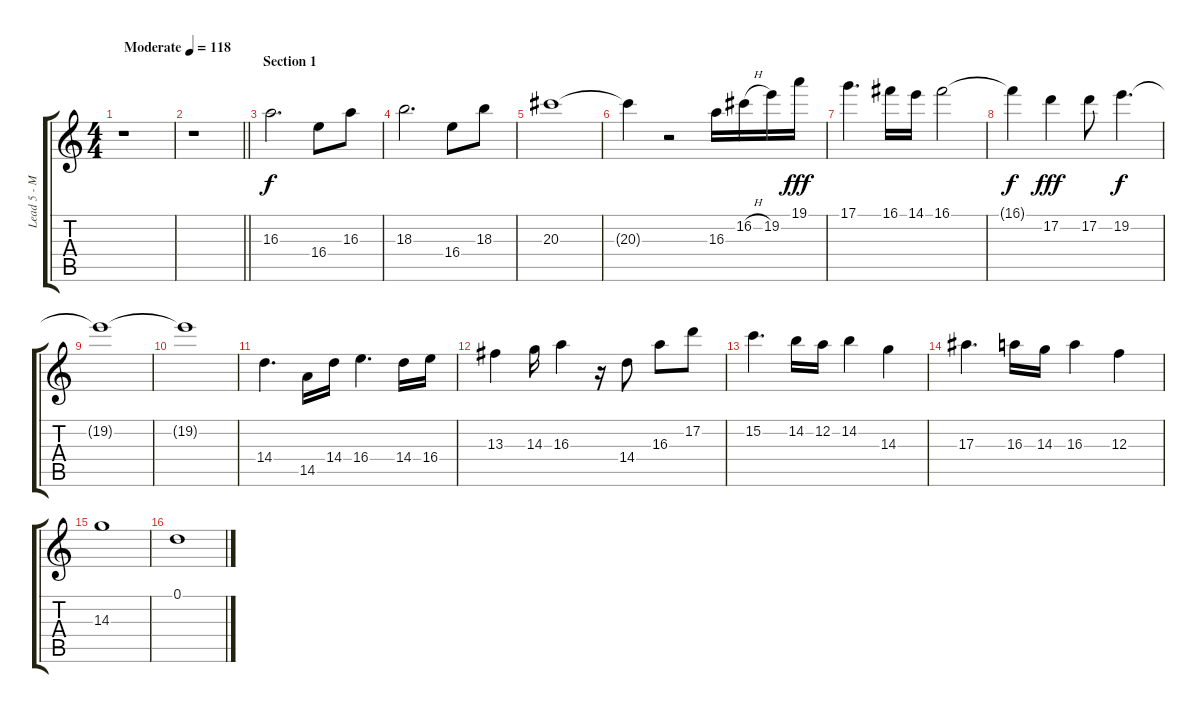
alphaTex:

\track ("Lead 5 - Main Lead" "Lead 5 - M") {instrument overdrivenguitar}
\staff {score tabs}
\tuning (D4 A3 F3 C3 G2 C2) {hide}
\ts (4 4)
\tempo (118 "Moderate")
\clef g2
\ks c
r.1{dy f instrument overdrivenguitar} |
\barLineRight lightlight
r.1 |
\section ("" "Section 1")
16.3.2{d} 16.4.8 16.3.8 |
18.3.2{d} 16.4.8 18.3.8 |
20.3.1 |
20.3{t}.4 r.2 16.3.16 16.2{h}.16 19.2.16 19.1.16{dy fff} |
17.1.4{d} 16.1.16 14.1.16 16.1.2 |
16.1{t}.4{dy f} 17.2.4{dy fff} 17.2.8 19.2.4{d dy f} |
19.2{t}.1 |
19.2{t}.1 |
14.4.4{d} 14.5.16 14.4.16 16.4.4{d} 14.4.16 16.4.16 |
13.3.4 14.3.16 16.3.4 r.16 14.4.8 16.3.8 17.2.8 |
15.2.4{d} 14.2.16 12.2.16 14.2.4 14.3.4 |
17.3.4{d} 16.3.16 14.3.16 16.3.4 12.3.4 |
14.3.1 |
0.1.1
